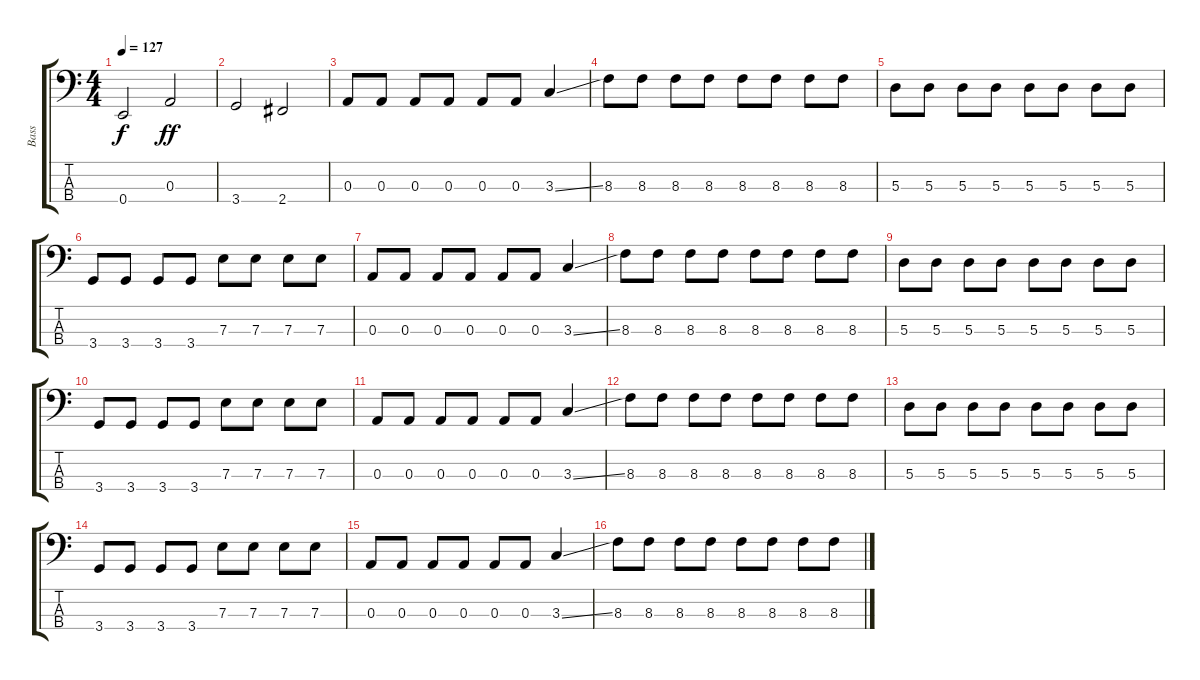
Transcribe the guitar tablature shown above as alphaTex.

\track ("Bass" "Bass") {instrument electricbasspick}
\staff {score tabs}
\tuning (G2 D2 A1 E1) {hide}
\ts (4 4)
\tempo 127
\clef f4
\ks c
0.4{t}.2{dy f} 0.3.2{dy ff} |
3.4.2 2.4.2 |
0.3.8 0.3.8 0.3.8 0.3.8 0.3.8 0.3.8 3.3{ss}.4 |
8.3.8 8.3.8 8.3.8 8.3.8 8.3.8 8.3.8 8.3.8 8.3.8 |
5.3.8 5.3.8 5.3.8 5.3.8 5.3.8 5.3.8 5.3.8 5.3.8 |
3.4.8 3.4.8 3.4.8 3.4.8 7.3.8 7.3.8 7.3.8 7.3.8 |
0.3.8 0.3.8 0.3.8 0.3.8 0.3.8 0.3.8 3.3{ss}.4 |
8.3.8 8.3.8 8.3.8 8.3.8 8.3.8 8.3.8 8.3.8 8.3.8 |
5.3.8 5.3.8 5.3.8 5.3.8 5.3.8 5.3.8 5.3.8 5.3.8 |
3.4.8 3.4.8 3.4.8 3.4.8 7.3.8 7.3.8 7.3.8 7.3.8 |
0.3.8 0.3.8 0.3.8 0.3.8 0.3.8 0.3.8 3.3{ss}.4 |
8.3.8 8.3.8 8.3.8 8.3.8 8.3.8 8.3.8 8.3.8 8.3.8 |
5.3.8 5.3.8 5.3.8 5.3.8 5.3.8 5.3.8 5.3.8 5.3.8 |
3.4.8 3.4.8 3.4.8 3.4.8 7.3.8 7.3.8 7.3.8 7.3.8 |
0.3.8 0.3.8 0.3.8 0.3.8 0.3.8 0.3.8 3.3{ss}.4 |
8.3.8 8.3.8 8.3.8 8.3.8 8.3.8 8.3.8 8.3.8 8.3.8
